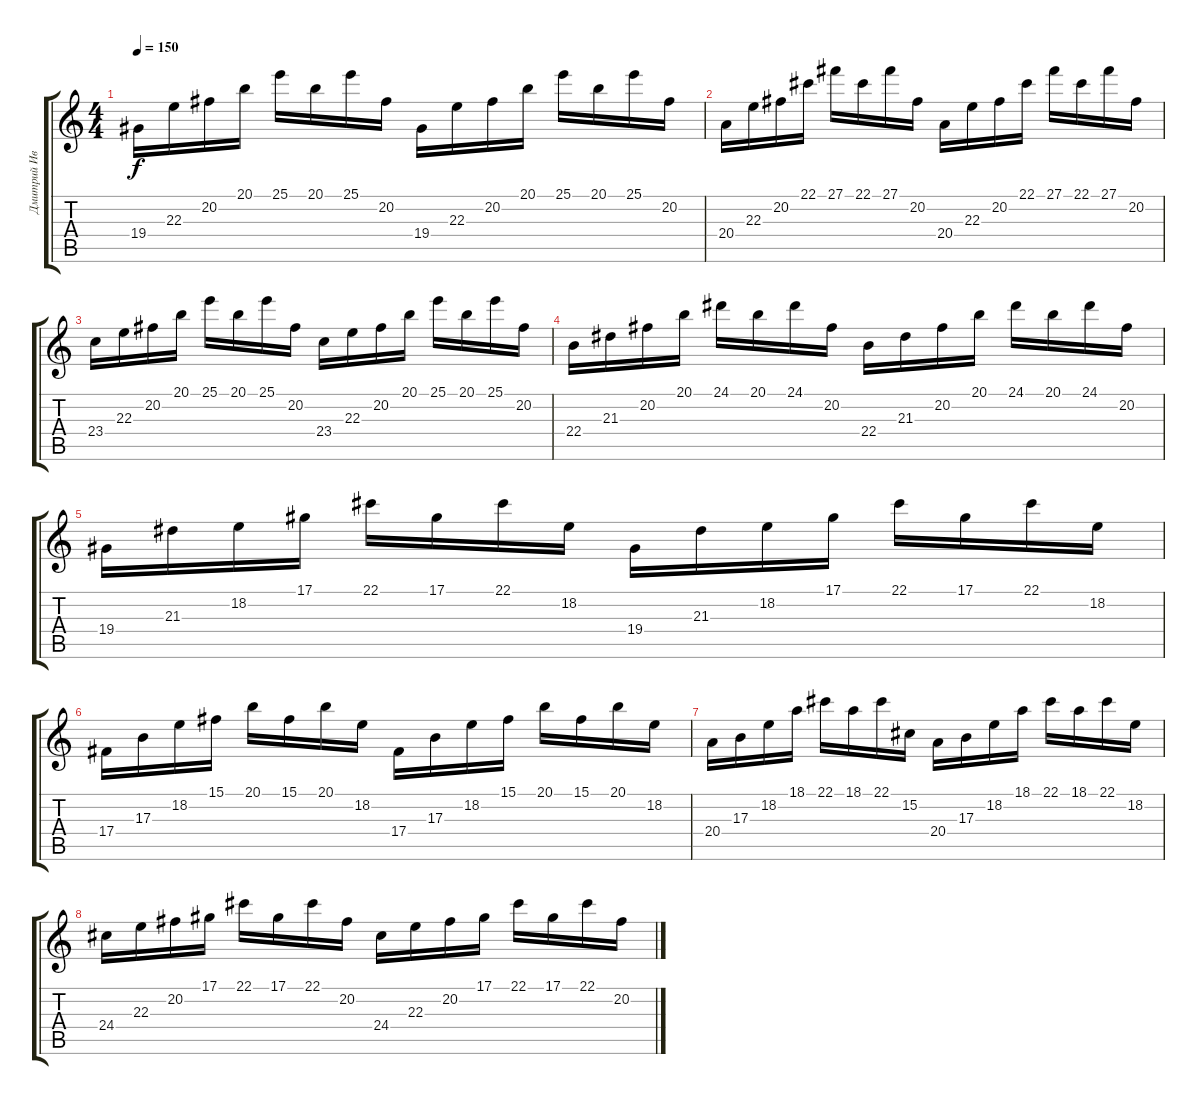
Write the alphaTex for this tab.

\track ("Дмитрий Иванов" "Дмитрий Ив") {instrument harpsichord}
\staff {score tabs}
\tuning (Eb4 Bb3 Gb3 Db3 Ab2 Eb2) {hide}
\ts (4 4)
\tempo 150
\clef g2
\ks c
19.4.16{dy f} 22.3.16 20.2.16 20.1.16 25.1.16 20.1.16 25.1.16 20.2.16 19.4.16 22.3.16 20.2.16 20.1.16 25.1.16 20.1.16 25.1.16 20.2.16 |
20.4.16 22.3.16 20.2.16 22.1.16 27.1.16 22.1.16 27.1.16 20.2.16 20.4.16 22.3.16 20.2.16 22.1.16 27.1.16 22.1.16 27.1.16 20.2.16 |
23.4.16 22.3.16 20.2.16 20.1.16 25.1.16 20.1.16 25.1.16 20.2.16 23.4.16 22.3.16 20.2.16 20.1.16 25.1.16 20.1.16 25.1.16 20.2.16 |
22.4.16 21.3.16 20.2.16 20.1.16 24.1.16 20.1.16 24.1.16 20.2.16 22.4.16 21.3.16 20.2.16 20.1.16 24.1.16 20.1.16 24.1.16 20.2.16 |
19.4.16 21.3.16 18.2.16 17.1.16 22.1.16 17.1.16 22.1.16 18.2.16 19.4.16 21.3.16 18.2.16 17.1.16 22.1.16 17.1.16 22.1.16 18.2.16 |
17.4.16 17.3.16 18.2.16 15.1.16 20.1.16 15.1.16 20.1.16 18.2.16 17.4.16 17.3.16 18.2.16 15.1.16 20.1.16 15.1.16 20.1.16 18.2.16 |
20.4.16 17.3.16 18.2.16 18.1.16 22.1.16 18.1.16 22.1.16 15.2.16 20.4.16 17.3.16 18.2.16 18.1.16 22.1.16 18.1.16 22.1.16 18.2.16 |
24.4.16 22.3.16 20.2.16 17.1.16 22.1.16 17.1.16 22.1.16 20.2.16 24.4.16 22.3.16 20.2.16 17.1.16 22.1.16 17.1.16 22.1.16 20.2.16
